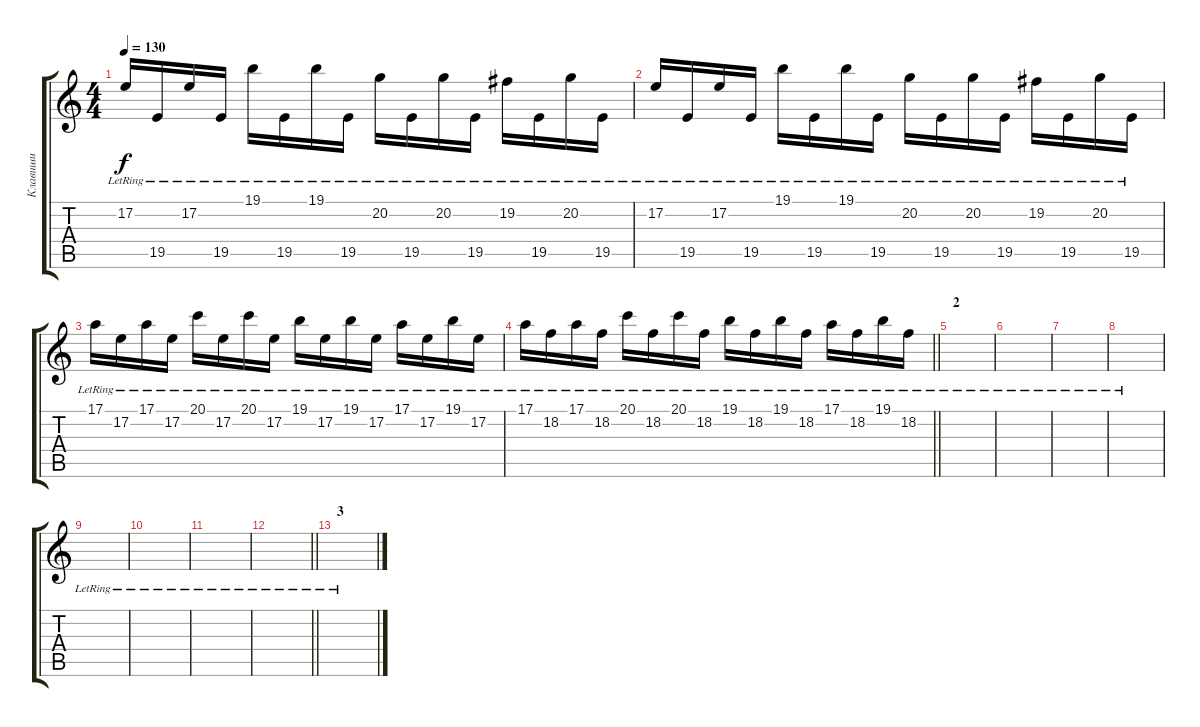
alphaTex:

\track ("Клавиши" "Клавиши") {instrument harpsichord}
\staff {score tabs}
\tuning (E4 B3 G3 D3 A2 E2) {hide}
\ts (4 4)
\tempo 130
\clef g2
\ks c
17.2{lr}.16{dy f} 19.5{lr}.16 17.2{lr}.16 19.5{lr}.16 19.1{lr}.16 19.5{lr}.16 19.1{lr}.16 19.5{lr}.16 20.2{lr}.16 19.5{lr}.16 20.2{lr}.16 19.5{lr}.16 19.2{lr}.16 19.5{lr}.16 20.2{lr}.16 19.5{lr}.16 |
17.2{lr}.16 19.5{lr}.16 17.2{lr}.16 19.5{lr}.16 19.1{lr}.16 19.5{lr}.16 19.1{lr}.16 19.5{lr}.16 20.2{lr}.16 19.5{lr}.16 20.2{lr}.16 19.5{lr}.16 19.2{lr}.16 19.5{lr}.16 20.2{lr}.16 19.5{lr}.16 |
17.1{lr}.16 17.2{lr}.16 17.1{lr}.16 17.2{lr}.16 20.1{lr}.16 17.2{lr}.16 20.1{lr}.16 17.2{lr}.16 19.1{lr}.16 17.2{lr}.16 19.1{lr}.16 17.2{lr}.16 17.1{lr}.16 17.2{lr}.16 19.1{lr}.16 17.2{lr}.16 |
\barLineRight lightlight
17.1{lr}.16 18.2{lr}.16 17.1{lr}.16 18.2{lr}.16 20.1{lr}.16 18.2{lr}.16 20.1{lr}.16 18.2{lr}.16 19.1{lr}.16 18.2{lr}.16 19.1{lr}.16 18.2{lr}.16 17.1{lr}.16 18.2{lr}.16 19.1{lr}.16 18.2{lr}.16 |
\section ("" "2")
|
|
|
|
|
|
|
\barLineRight lightlight
|
\section ("" "3")
